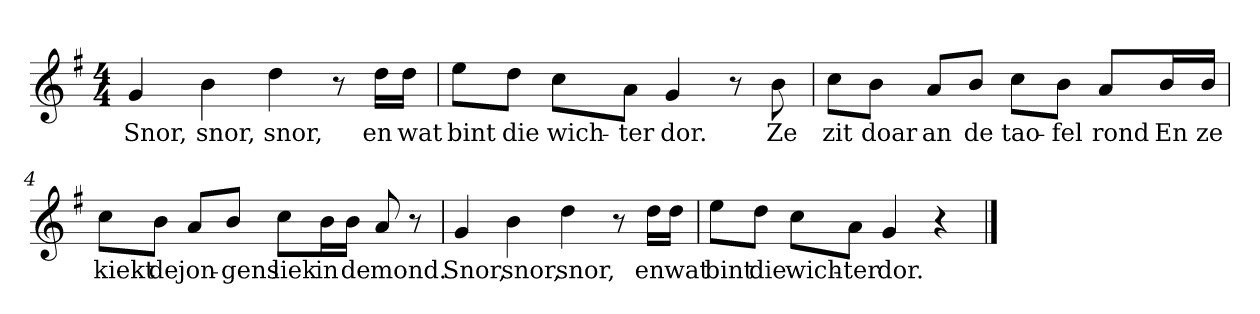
**kern	**text
*part1	*part1
*staff1	*staff1
*clefG2	*
*k[f#]	*
*G:	*
*M4/4	*
*MM120	*
=1	=1
4g	Snor,
4b	snor,
4dd	snor,
8r	.
16dd\LL	en
16dd\JJ	wat
=2	=2
8ee\L	bint
8dd\J	die
8cc\L	wich-
8a\J	-ter
4g	dor.
8r	.
8b	Ze
=3	=3
8cc\L	zit
8b\J	doar
8a/L	an
8b/J	de
8cc\L	tao-
8b\J	-fel
8a/L	rond
16b/L	En
16b/JJ	ze
=4	=4
8cc\L	kiekt
8b\J	de
8a/L	jon-
8b/J	-gens
8cc\L	liek
16b\L	in
16b\JJ	de
8a	mond.
8r	.
=5	=5
4g	Snor,
4b	snor,
4dd	snor,
8r	.
16dd\LL	en
16dd\JJ	wat
=6	=6
8ee\L	bint
8dd\J	die
8cc\L	wich-
8a\J	-ter
4g	dor.
4r	.
==	==
*-	*-
